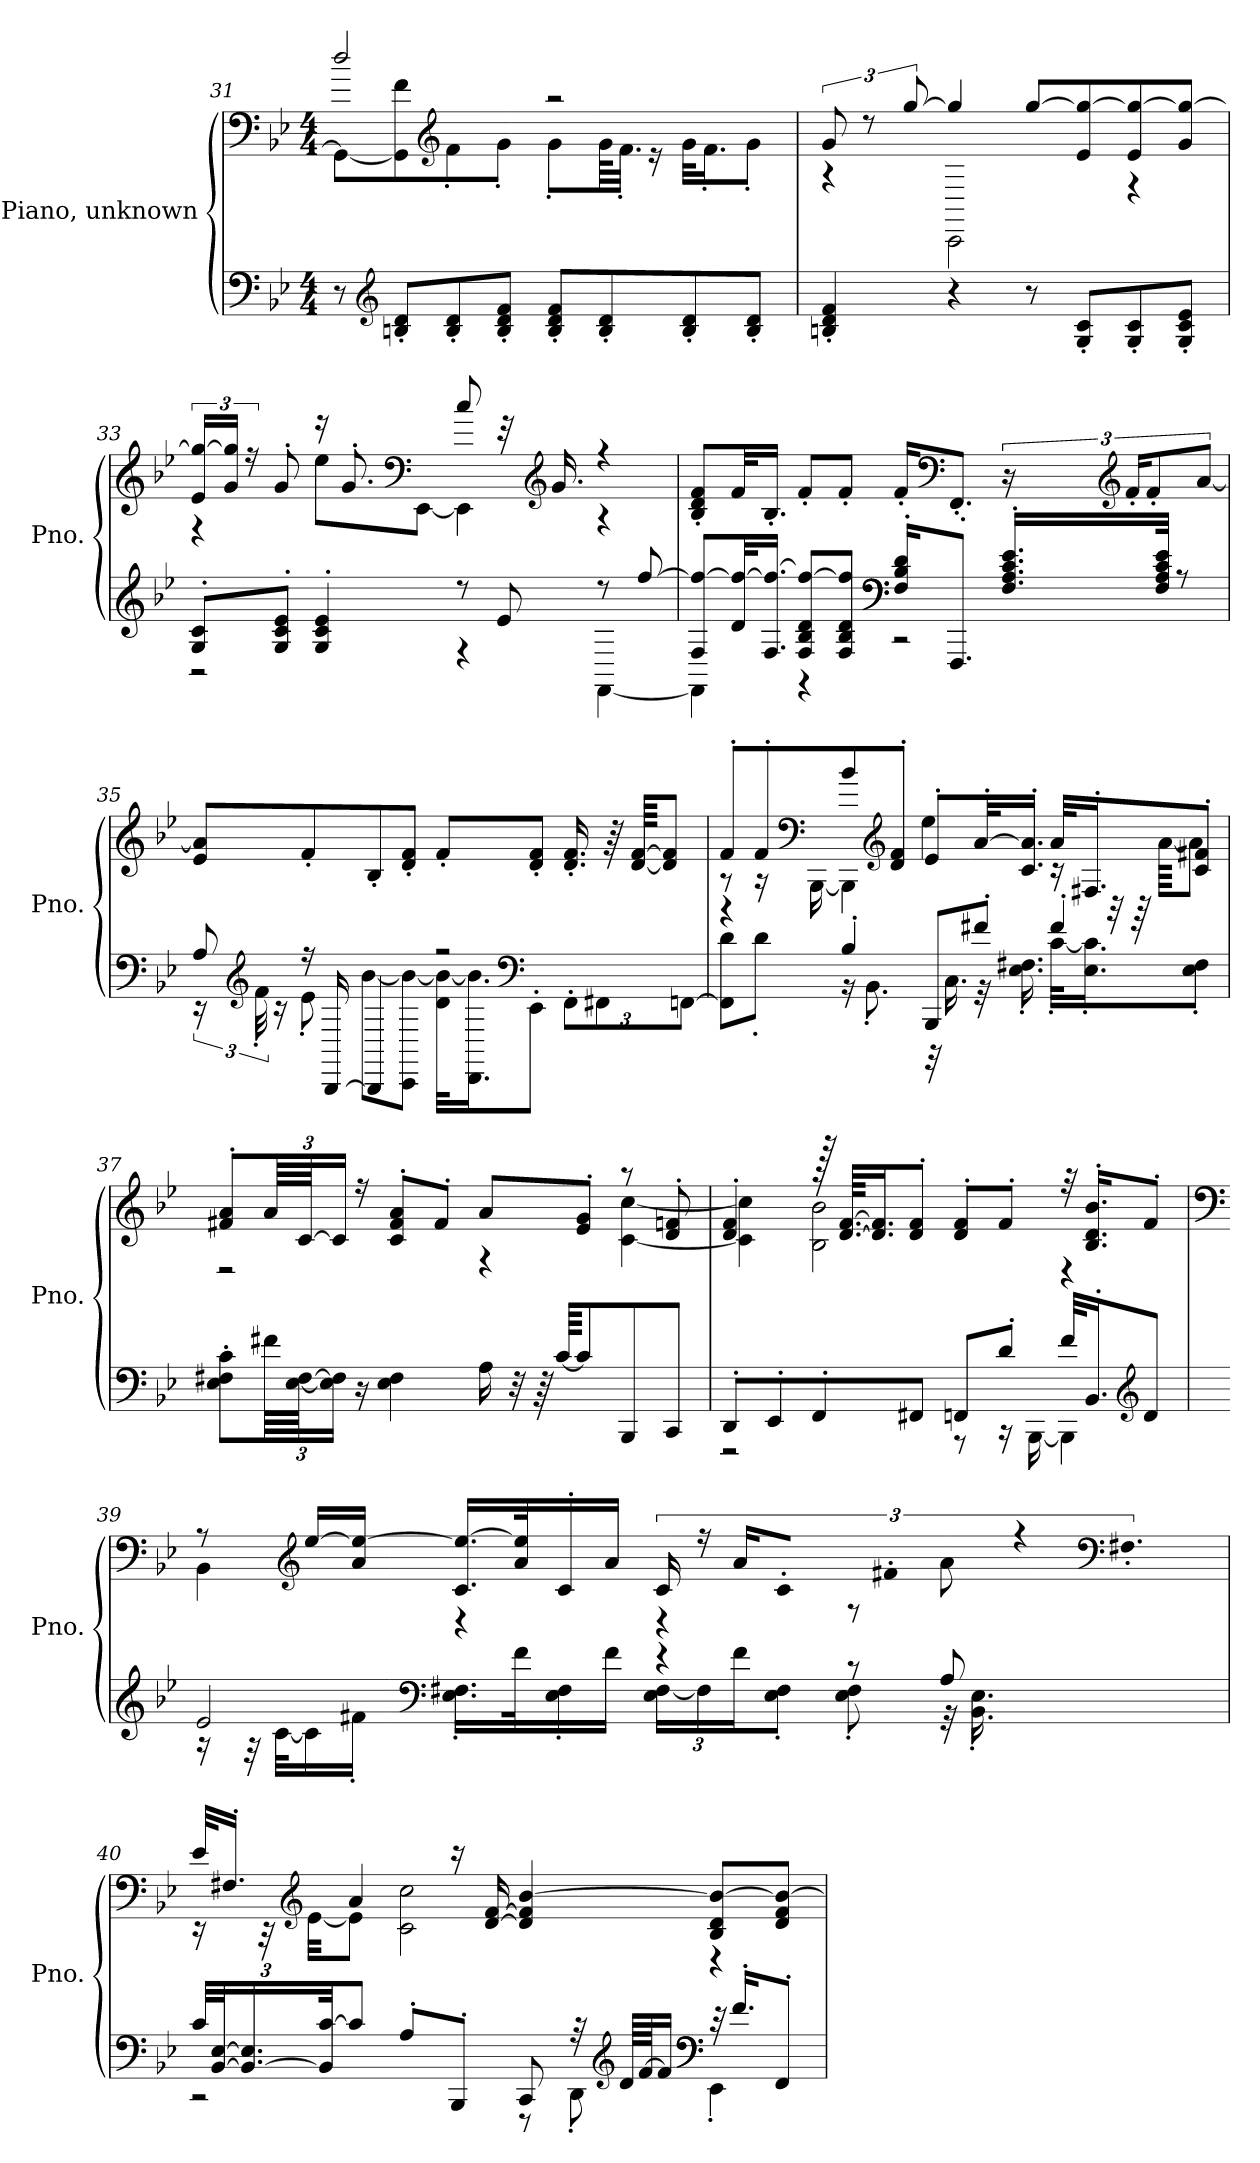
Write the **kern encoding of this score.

**kern	**kern
*part1	*part1
*staff2	*staff1
*I"Piano, unknown	*
*I'Pno.	*
!!LO:LB:g=z
*clefF4	*clefF4
*k[b-e-]	*k[b-e-]
*M4/4	*M4/4
=31	=31
*	*^
8r	2dd/	8GG\L_
*clefG2	*	*
8Bn/' 8d/'L	.	8GG\] 8f\
*	*clefG2	*
8B/' 8d/'	.	8f'\
8B/' 8d/' 8f/'J	.	8g'\J
8B/' 8d/' 8f/'L	2r	8g'\L
8B/' 8d/'	.	64g\KLL
.	.	32.f'\JJJ
.	.	16r
8B/' 8d/'	.	32g\KLL
.	.	16.f'\J
8B/' 8d/'J	.	8g'\J
=32	=32	=32
4Bn/' 4d/' 4f/'	12g/	4r
.	12r	.
.	[12gg/	.
4r	4gg/]	2CC\
8r	[8gg/L	.
8G/' 8c/'L	8e-/ 8gg/_	.
8G/' 8c/'	8e-/ 8gg/_	4r
8G/' 8c/' 8e-/'J	8g/ 8gg/_J	.
!!LO:LB:g=z	!!
=33	=33	=33
*^	*	*
8G/' 8c/'L	2r	24e-/ 24gg/_LL	4r
.	.	24g/ 24gg/]JJ	.
.	.	24r	.
8G/' 8c/' 8e-/'J	.	8g'/	.
4G/' 4c/' 4e-/'	.	16r	8ee-\L
.	.	8.g'/	.
*	*	*clefF4	*
.	.	.	[8EE-\J
8r	4r	8cc/	4EE-\]
8e-/	.	32r	.
*	*	*clefG2	*
.	.	16.g/	.
8r	[4FF\	4r	4r
[8ff/	.	.	.
*	*	*v	*v
=34	=34	=34
8F/ 8ff/_L	4FF\]	8B-/' 8d/' 8f/'L
32d/ 32ff/_KL	.	32f/KL
16.F/ 16.ff/_JJ	.	16.B-'/JJ
8F/ 8B-/ 8d/ 8ff/_L	4r	8f'/L
8F/ 8B-/ 8d/ 8ff/]J	.	8f'/J
*clefF4	*	*
16F/' 16B-/' 16d/'KL	2r	16f'/KL
*	*	*clefF4
8.FFF'/J	.	8.FF'/J
16.F/' 16.A/' 16.c/' 16.e-/'LL	.	24r
*	*	*clefG2
.	.	24f'/KL
.	.	12f'/
32F/ 32A/ 32c/ 32e-/JJk	.	.
8r	.	.
.	.	[12a/J
!!LO:PB:g=z
=35	=35	=35
8A/	24r	8e-/ 8a/]L
*clefG2	*	*
.	48f'\	.
.	16r	.
16r	8e-'\	8f'/
[16BBB-/	.	.
4BBB-/]	[8b-\L	8B-'/
.	8CC\ 8b-\_J	8d/' 8f/'J
2r	32d\ 32b-\_KLL	8f'/L
.	16.DD\ 16.b-\]J	.
*clefF4	*	*
.	8EE-'\J	8d/' 8f/'J
*	*Xbrackettup	*
.	12FF'\L	16.d/' 16.f/'
.	12FF#X\	.
.	.	64r
.	.	[64d/ [64f/KKKL
.	.	8d/] 8f/]J
.	[12FFn\J	.
!!LO:LB:g=z
=36	=36	=36
*	*	*^
4r	8FF\] 8d\L	8f'/L	8r
.	8d'\J	8f'/	16r
*	*	*clefF4	*
.	.	.	[16BBB-\
4B-'/	16r	8b-/	4BBB-\]
.	8.BB-'\	.	.
*	*	*clefG2	*
.	.	8d/' 8f/'J	.
8BBB-/L	32r	8e-'/L	4ee-\
.	16.C\	.	.
8f#X'/J	32r	[32a'/KL	.
.	16.E-\' 16.F#X\'	16.c/' 16.a/]'JJ	.
4f#'/	[32c'\KLL	32a/KLL	16r
.	16.E-\' 16.c\]'J	16.F#X'/J	.
.	.	.	32r
.	.	.	64r
.	.	.	[64a\KKKL
.	8E-\' 8F#\'J	8c/' 8f#X/'J	8a\J]
*v	*v	*	*
=37	=37	=37
8E-\' 8F#X\' 8c\'L	8f#X/' 8a/'L	2r
*	*Xbrackettup	*
96f#X\LLL	96a/LLL	.
[96E-\ [96F#\JJ	[96c/JJ	.
24E-\] 24F#\]JJ	24c/JJ]	.
16r	16r	.
4E-\ 4F#\	8c/' 8f#/' 8a/'L	.
.	8f#'/J	.
16A\	8a/L	4r
32r	.	.
64r	.	.
[64c/KKKL	.	.
8c/]	8e-/' 8g/'J	.
8BBB-/	8r	[4c\ [4cc\
8CC/J	8d/' 8fn/'	.
!!LO:LB:g=z	!!
=38	=38	=38
*^	*	*
8DD'/L	2r	4d/' 4f/'	4c\] 4cc\]
8EE-'/	.	.	.
8FF'/	.	128r	2B-\ 2b-\
.	.	[64.d/ [64.f/KKLL	.
.	.	16.d/] 16.f/]J	.
8FF#X/J	.	8d/' 8f/'J	.
8FFn/L	8r	8d/' 8f/'L	.
8d'/J	16r	8f'/J	.
.	[16BBB-\	.	.
32f/KLL	4BBB-\]	32r	4r
16.BB-'/J	.	16.B-/' 16.d/' 16.b-/'KL	.
*clefG2	*	*	*
8d/J	.	8f'/J	.
!!LO:LB:g=z	!!
=39	=39	=39	=39
*	*	*clefF4	*
2e-/	16r	8r	4BB-\
.	32r	.	.
.	[32c\KLL	.	.
*	*	*clefG2	*
.	16c\]	[16ee-/LL	.
.	16f#X'\JJ	16a/ 16ee-/_JJ	.
*clefF4	*	*	*
.	16.E-\' 16.F#X\'LL	16.c/ 16.ee-/_LL	4r
.	32f#\K	32a/ 32ee-/]K	.
.	16E-\' 16F#\'	16c'/	.
.	16f#\JJ	16a/JJ	.
*	*	*brackettup	*
4r	24E-\ [24F#\LL	24c/	4r
.	24F#\]	24r	.
.	24f#\J	24a/KL	.
.	8E-\' 8F#\'J	8c'/J	.
8r	8E-\' 8F#\'	8f#X'/	8r
8A/	32r	32r	8a\
*	*	*clefF4	*
.	16.BB-\' 16.E-\'	16.F#X'/	.
!!LO:LB:g=z	!!
=40	=40	=40	=40
48c/LLL	2r	32e-/KLL	16r
[48BB-/ [48E-/J	.	.	.
.	.	16.F#X'/JJ	.
24.BB-/_ 24.E-/]	.	.	.
.	.	.	32r
*	*	*clefG2	*
.	.	.	[32e-\KKL
48BB-/] [48c/JK	.	.	.
8c/J]	.	4a/	8e-\J]
8A'/L	.	.	2c\ 2cc\
8BBB-'/J	.	16r	.
.	.	[16d/ [16f/	.
8CC/	8r	4d/] 4f/] [4b-/	.
32r	8DD'\	.	.
*clefG2	*	*	*
64d/LLLL	.	.	.
[64f/JJ	.	.	.
16f/JJ]	.	.	.
*clefF4	*	*	*
32r	4EE-'\	8B-/ 8d/ 8b-/_L	4r
16.f'/KL	.	.	.
8FF'/J	.	8d/ 8f/ 8b-/_J	.
*v	*v	*	*
*	*v	*v
=	=
*-	*-
